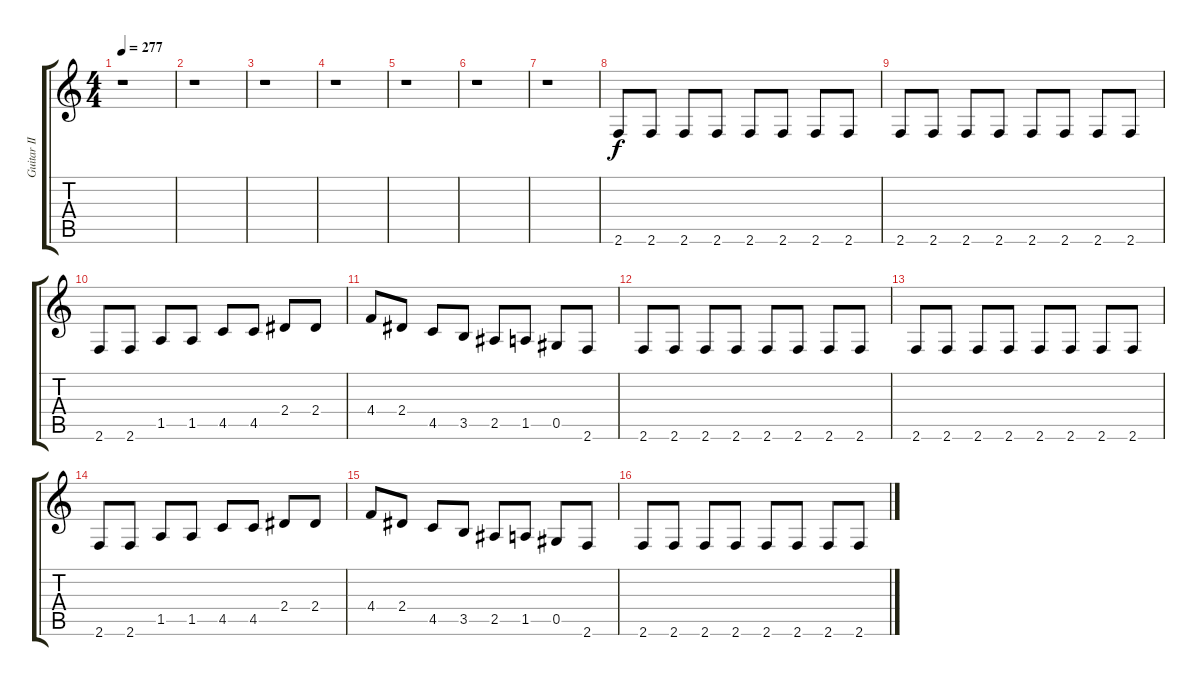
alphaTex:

\track ("Guitar II" "Guitar II") {instrument overdrivenguitar}
\staff {score tabs}
\tuning (Eb4 Bb3 Gb3 Db3 Ab2 Eb2) {hide}
\ts (4 4)
\tempo 277
\clef g2
\ks c
r.1{dy f} |
r.1 |
r.1 |
r.1 |
r.1 |
r.1 |
r.1 |
2.6.8{balance 8} 2.6.8 2.6.8 2.6.8 2.6.8 2.6.8 2.6.8 2.6.8 |
2.6.8 2.6.8 2.6.8 2.6.8 2.6.8 2.6.8 2.6.8 2.6.8 |
2.6.8 2.6.8 1.5.8 1.5.8 4.5.8 4.5.8 2.4.8 2.4.8 |
4.4.8 2.4.8 4.5.8 3.5.8 2.5.8 1.5.8 0.5.8 2.6.8 |
2.6.8{balance 8} 2.6.8 2.6.8 2.6.8 2.6.8 2.6.8 2.6.8 2.6.8 |
2.6.8 2.6.8 2.6.8 2.6.8 2.6.8 2.6.8 2.6.8 2.6.8 |
2.6.8 2.6.8 1.5.8 1.5.8 4.5.8 4.5.8 2.4.8 2.4.8 |
4.4.8 2.4.8 4.5.8 3.5.8 2.5.8 1.5.8 0.5.8 2.6.8 |
2.6.8{balance 8} 2.6.8 2.6.8 2.6.8 2.6.8 2.6.8 2.6.8 2.6.8
